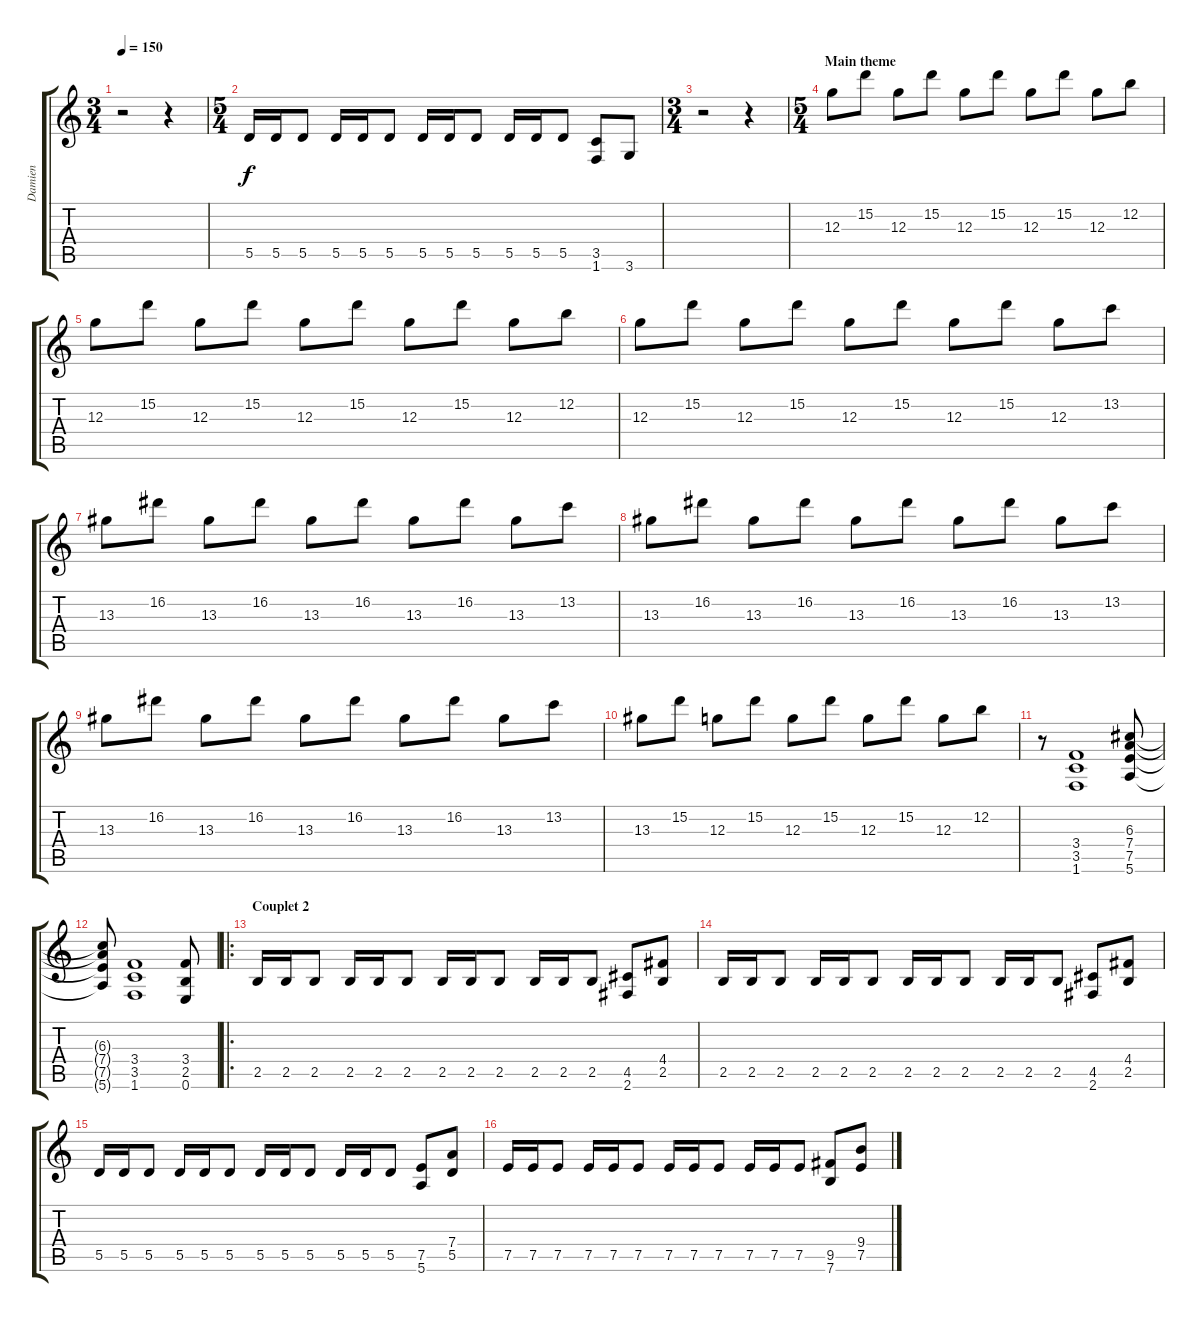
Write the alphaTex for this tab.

\track ("Damien" "Damien") {instrument distortionguitar}
\staff {score tabs}
\tuning (E4 B3 G3 D3 A2 E2) {hide}
\ts (3 4)
\tempo 150
\clef g2
\ks c
r.2{dy f} r.4 |
\ts (5 4)
5.5.16 5.5.16 5.5.8 5.5.16 5.5.16 5.5.8 5.5.16 5.5.16 5.5.8 5.5.16 5.5.16 5.5.8 (3.5 1.6).8 3.6.8 |
\ts (3 4)
r.2 r.4 |
\ts (5 4)
\section ("" "Main theme")
12.3.8{volume 7 instrument electricguitarclean} 15.2.8 12.3.8 15.2.8 12.3.8 15.2.8 12.3.8 15.2.8 12.3.8 12.2.8 |
12.3.8{volume 7 instrument electricguitarclean} 15.2.8 12.3.8 15.2.8 12.3.8 15.2.8 12.3.8 15.2.8 12.3.8 12.2.8 |
12.3.8{volume 7 instrument electricguitarclean} 15.2.8 12.3.8 15.2.8 12.3.8 15.2.8 12.3.8 15.2.8 12.3.8 13.2.8 |
13.3.8{volume 7 instrument electricguitarclean} 16.2.8 13.3.8 16.2.8 13.3.8 16.2.8 13.3.8 16.2.8 13.3.8 13.2.8 |
13.3.8{volume 7 instrument electricguitarclean} 16.2.8 13.3.8 16.2.8 13.3.8 16.2.8 13.3.8 16.2.8 13.3.8 13.2.8 |
13.3.8{volume 7 instrument electricguitarclean} 16.2.8 13.3.8 16.2.8 13.3.8 16.2.8 13.3.8 16.2.8 13.3.8 13.2.8 |
13.3.8{volume 7 instrument electricguitarclean} 15.2.8 12.3.8 15.2.8 12.3.8 15.2.8 12.3.8 15.2.8 12.3.8 12.2.8 |
r.8{instrument distortionguitar} (3.4 3.5 1.6).1 (6.3 7.4 7.5 5.6).8 |
(6.3{t} 7.4{t} 7.5{t} 5.6{t}).8 (3.4 3.5 1.6).1 (3.4 2.5 0.6).8 |
\ro
\section ("" "Couplet 2")
2.5.16 2.5.16 2.5.8 2.5.16 2.5.16 2.5.8 2.5.16 2.5.16 2.5.8 2.5.16 2.5.16 2.5.8 (4.5 2.6).8 (4.4 2.5).8 |
2.5.16 2.5.16 2.5.8 2.5.16 2.5.16 2.5.8 2.5.16 2.5.16 2.5.8 2.5.16 2.5.16 2.5.8 (4.5 2.6).8 (4.4 2.5).8 |
5.5.16 5.5.16 5.5.8 5.5.16 5.5.16 5.5.8 5.5.16 5.5.16 5.5.8 5.5.16 5.5.16 5.5.8 (7.5 5.6).8 (7.4 5.5).8 |
7.5.16 7.5.16 7.5.8 7.5.16 7.5.16 7.5.8 7.5.16 7.5.16 7.5.8 7.5.16 7.5.16 7.5.8 (9.5 7.6).8 (9.4 7.5).8
